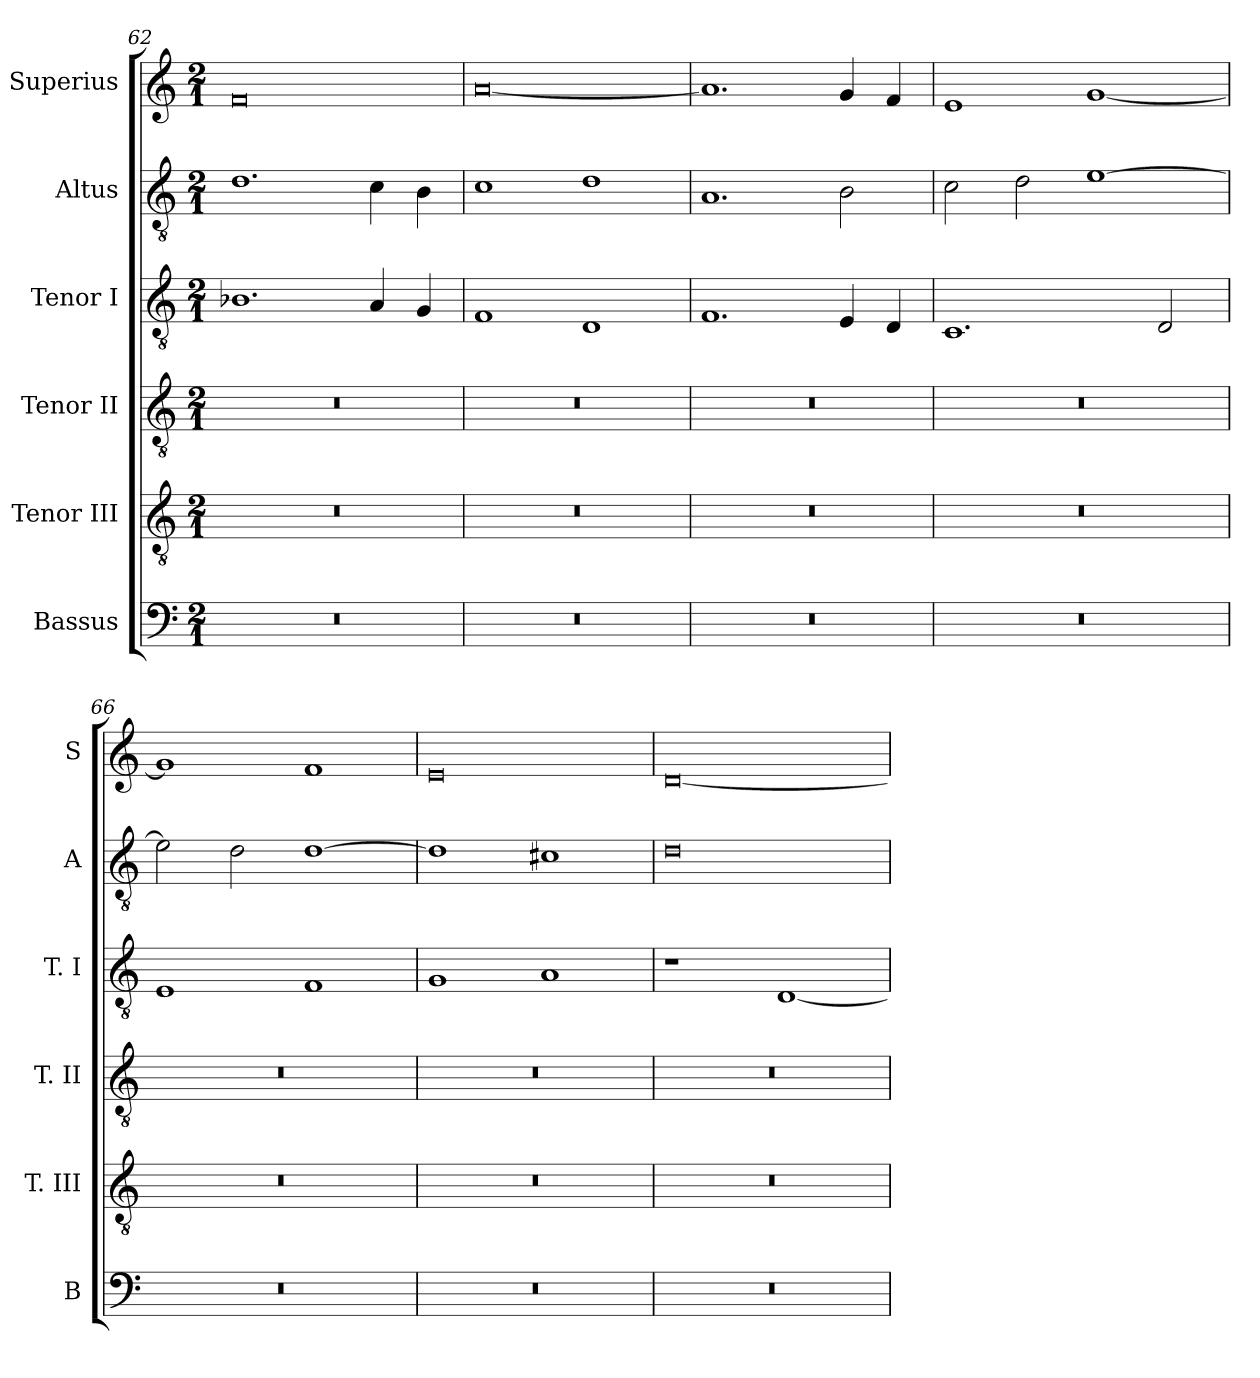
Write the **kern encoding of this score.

**kern	**kern	**kern	**kern	**kern	**kern
*part6	*part5	*part4	*part3	*part2	*part1
*staff6	*staff5	*staff4	*staff3	*staff2	*staff1
*I"Bassus	*I"Tenor III	*I"Tenor II	*I"Tenor I	*I"Altus	*I"Superius
*I'B	*I'T. III	*I'T. II	*I'T. I	*I'A	*I'S
*clefF4	*clefGv2	*clefGv2	*clefGv2	*clefGv2	*clefG2
*k[]	*k[]	*k[]	*k[]	*k[]	*k[]
*C:	*C:	*C:	*C:	*C:	*C:
*M2/1	*M2/1	*M2/1	*M2/1	*M2/1	*M2/1
=62	=62	=62	=62	=62	=62
0r	0r	0r	1.B-X	1.d	0f
.	.	.	4A	4c	.
.	.	.	4G	4B	.
=63	=63	=63	=63	=63	=63
0r	0r	0r	1F	1c	[0a
.	.	.	1D	1d	.
=64	=64	=64	=64	=64	=64
0r	0r	0r	1.F	1.A	1.a]
.	.	.	4E	2B	4g
.	.	.	4D	.	4f
=65	=65	=65	=65	=65	=65
0r	0r	0r	1.C	2c	1e
.	.	.	.	2d	.
.	.	.	.	[1e	[1g
.	.	.	2D	.	.
=66	=66	=66	=66	=66	=66
0r	0r	0r	1E	2e]	1g]
.	.	.	.	2d	.
.	.	.	1F	[1d	1f
=67	=67	=67	=67	=67	=67
0r	0r	0r	1G	1d]	0e
.	.	.	1A	1c#X	.
=68	=68	=68	=68	=68	=68
0r	0r	0r	1r	0d	[0d
.	.	.	[1D	.	.
=	=	=	=	=	=
*-	*-	*-	*-	*-	*-
